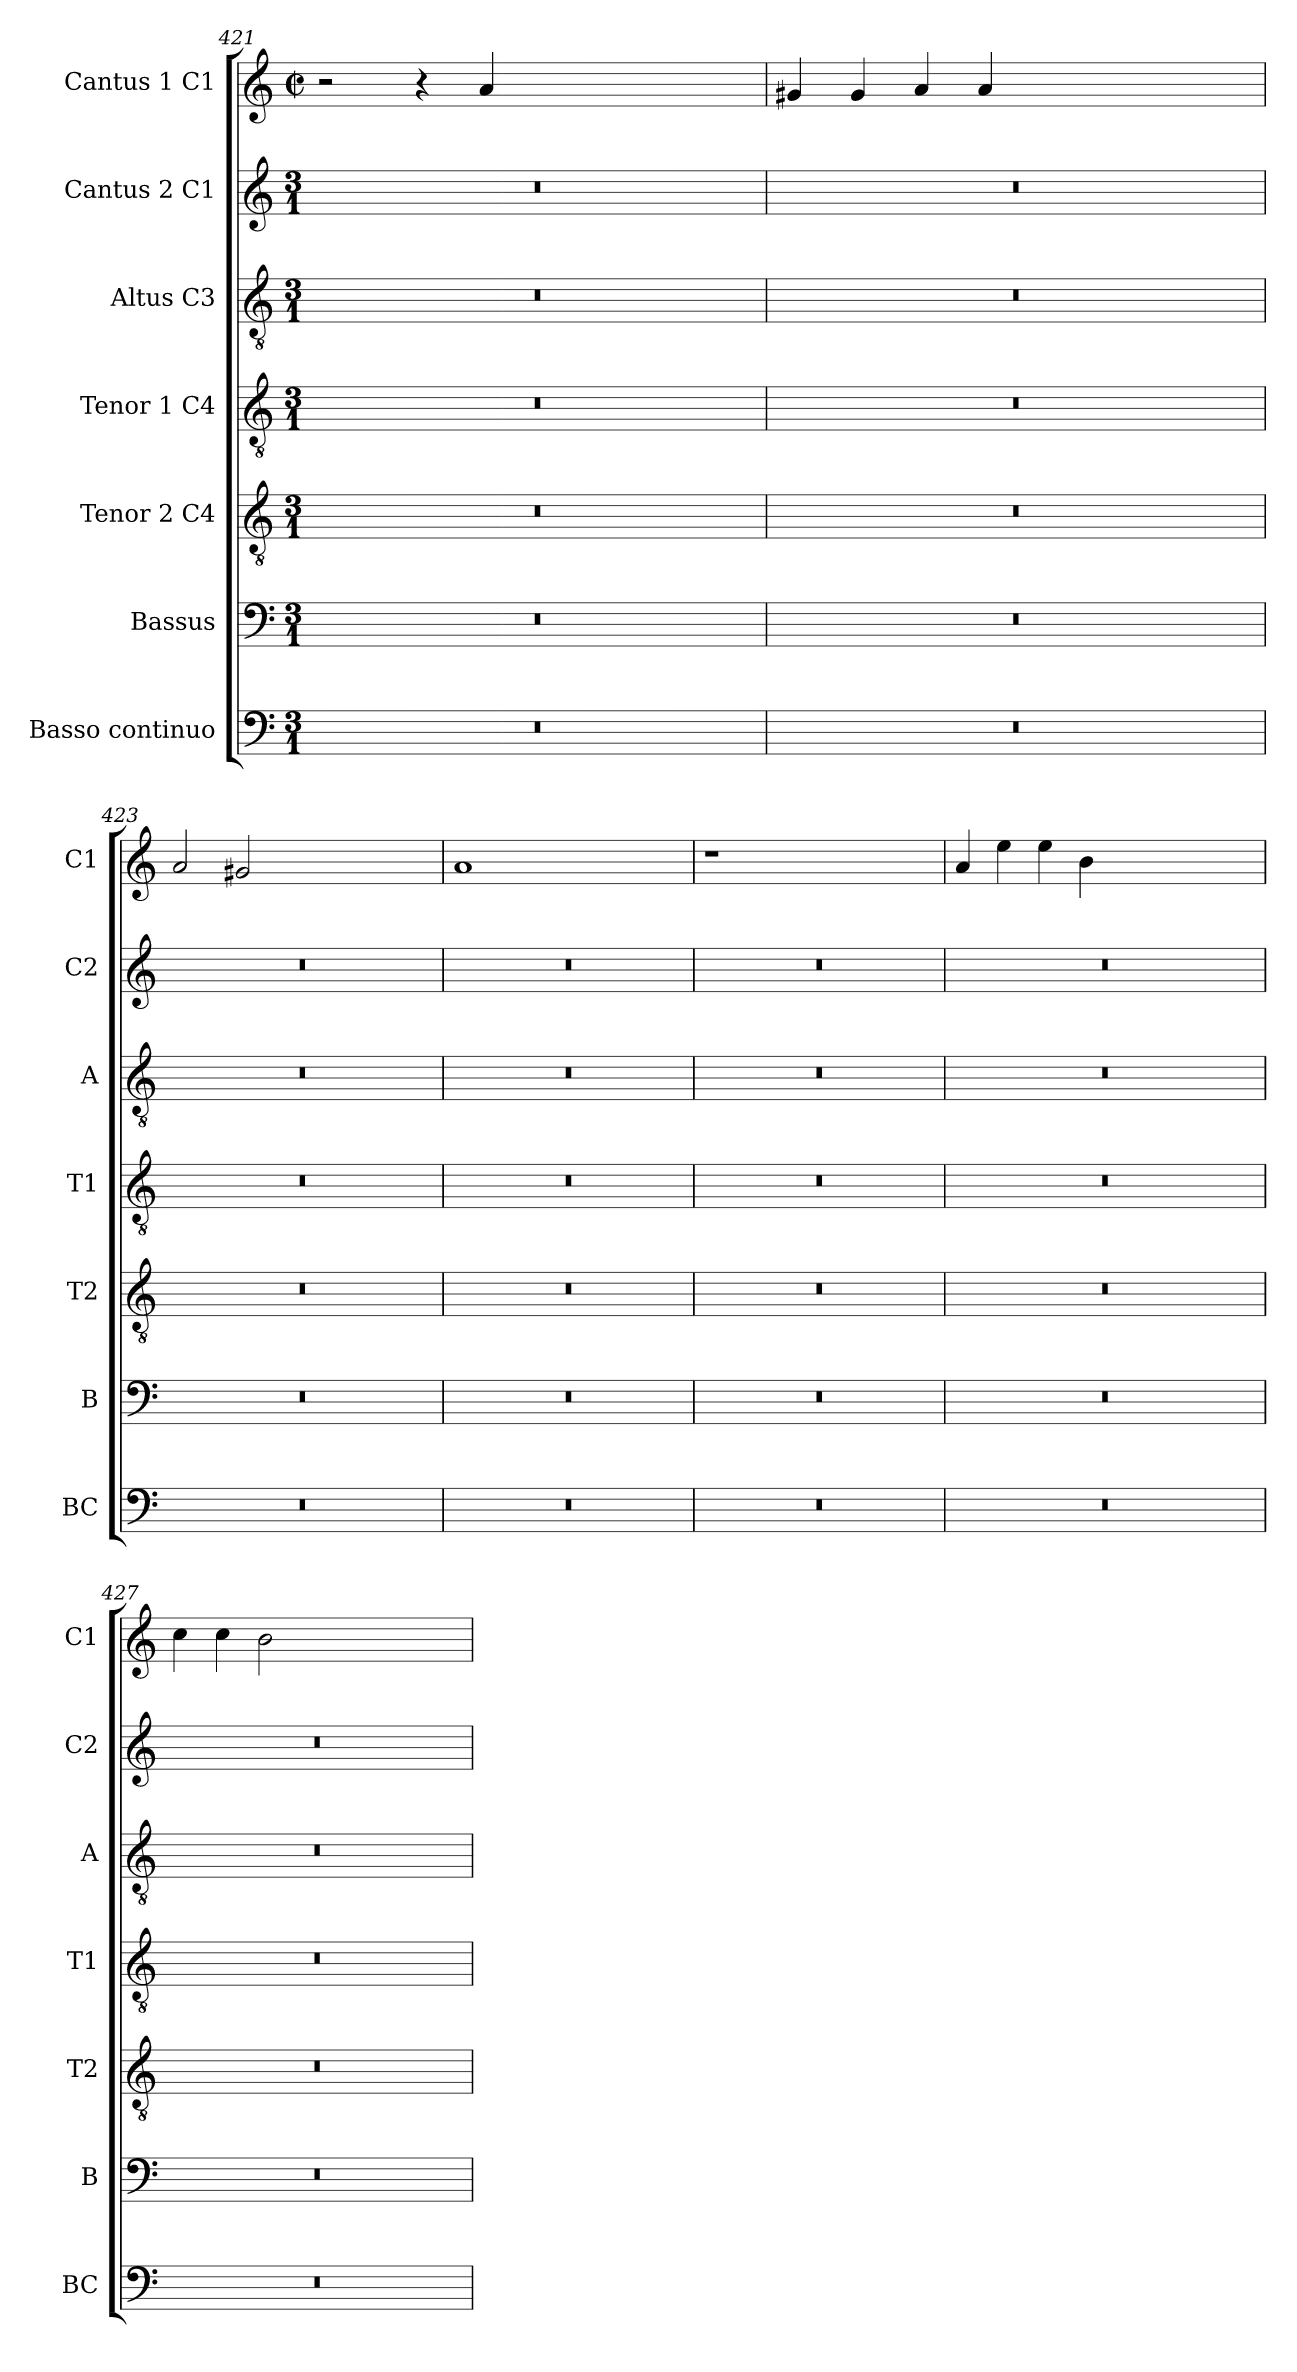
**kern	**kern	**kern	**kern	**kern	**kern	**kern
*part7	*part6	*part5	*part4	*part3	*part2	*part1
*staff7	*staff6	*staff5	*staff4	*staff3	*staff2	*staff1
*I"Basso continuo	*I"Bassus	*I"Tenor 2 C4	*I"Tenor 1 C4	*I"Altus C3	*I"Cantus 2 C1	*I"Cantus 1 C1
*I'BC	*I'B	*I'T2	*I'T1	*I'A	*I'C2	*I'C1
*clefF4	*clefF4	*clefGv2	*clefGv2	*clefGv2	*clefG2	*clefG2
*ITrd7c12	*	*	*	*	*	*
*k[]	*k[]	*k[]	*k[]	*k[]	*k[]	*k[]
*C:	*C:	*C:	*C:	*C:	*C:	*C:
*M3/1	*M3/1	*M3/1	*M3/1	*M3/1	*M3/1	*M2/2
*	*	*	*	*	*	*met(c|)
=421	=421	=421	=421	=421	=421	=421
0.r	0.r	0.r	0.r	0.r	0.r	2r
.	.	.	.	.	.	4r
.	.	.	.	.	.	4a/
.	.	.	.	.	.	0ryy
=422	=422	=422	=422	=422	=422	=422
0.r	0.r	0.r	0.r	0.r	0.r	4g#X/
.	.	.	.	.	.	4g#/
.	.	.	.	.	.	4a/
.	.	.	.	.	.	4a/
.	.	.	.	.	.	0ryy
=423	=423	=423	=423	=423	=423	=423
0.r	0.r	0.r	0.r	0.r	0.r	2a/
.	.	.	.	.	.	2g#X/
.	.	.	.	.	.	0ryy
=424	=424	=424	=424	=424	=424	=424
0.r	0.r	0.r	0.r	0.r	0.r	1a
.	.	.	.	.	.	0ryy
!!LO:LB:g=z
=425	=425	=425	=425	=425	=425	=425
0.r	0.r	0.r	0.r	0.r	0.r	1r
.	.	.	.	.	.	0ryy
=426	=426	=426	=426	=426	=426	=426
0.r	0.r	0.r	0.r	0.r	0.r	4a/
.	.	.	.	.	.	4ee\
.	.	.	.	.	.	4ee\
.	.	.	.	.	.	4b\
.	.	.	.	.	.	0ryy
=427	=427	=427	=427	=427	=427	=427
0.r	0.r	0.r	0.r	0.r	0.r	4cc\
.	.	.	.	.	.	4cc\
.	.	.	.	.	.	2b\
.	.	.	.	.	.	0ryy
=	=	=	=	=	=	=
*-	*-	*-	*-	*-	*-	*-
